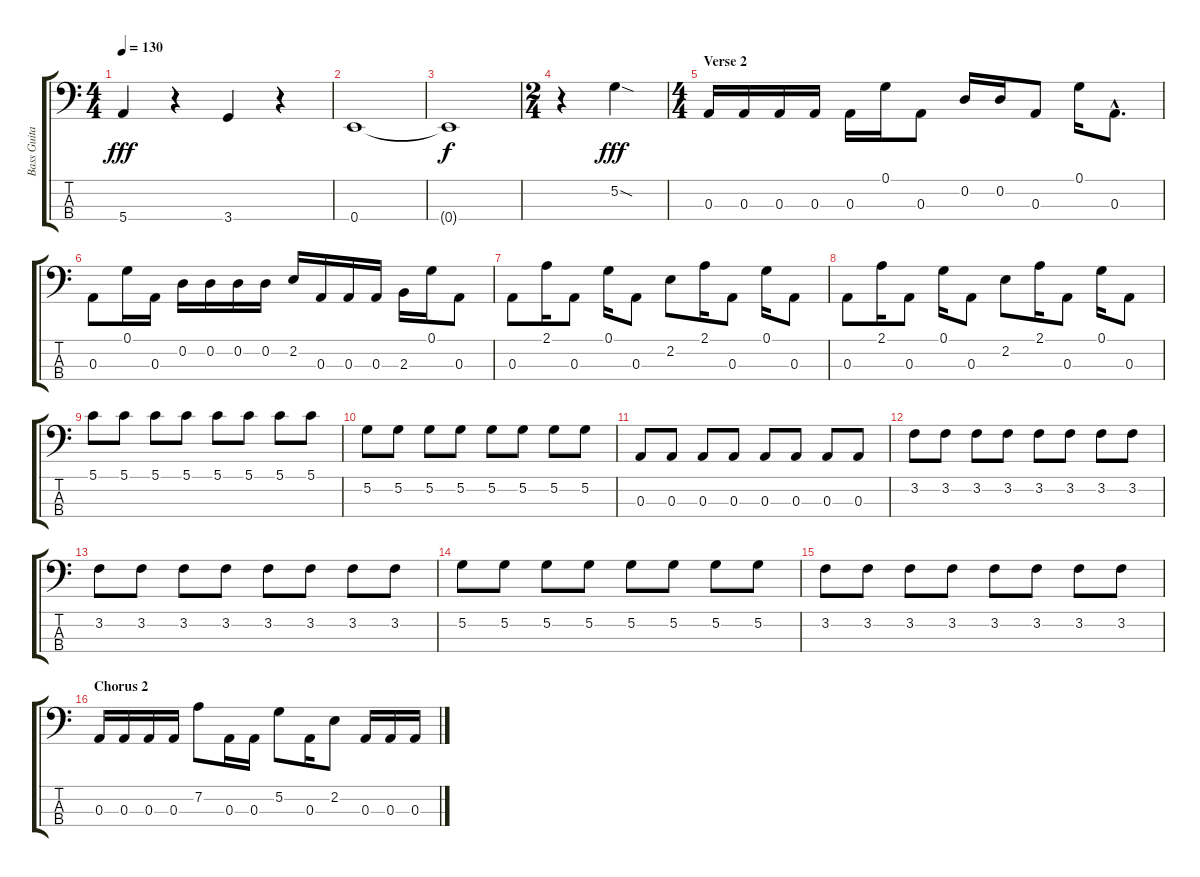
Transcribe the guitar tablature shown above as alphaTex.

\track ("Bass Guitar" "Bass Guita") {instrument slapbass1}
\staff {score tabs}
\tuning (G2 D2 A1 E1) {hide}
\ts (4 4)
\tempo 130
\clef f4
\ks c
5.4.4{dy fff} r.4 3.4.4 r.4 |
0.4.1{volume 0} |
0.4{t}.1{dy f} |
\ts (2 4)
r.4{volume 16} 5.2{sod}.4{dy fff} |
\ts (4 4)
\section ("" "Verse 2")
0.3.16 0.3.16 0.3.16 0.3.16 0.3.16 0.1.16 0.3.8 0.2.16 0.2.16 0.3.8 0.1.16 0.3{hac}.8{d} |
0.3.8 0.1.16 0.3.16 0.2.16 0.2.16 0.2.16 0.2.16 2.2.16 0.3.16 0.3.16 0.3.16 2.3.16 0.1.16 0.3.8 |
0.3.8 2.1.16 0.3.8 0.1.16 0.3.8 2.2.8 2.1.16 0.3.8 0.1.16 0.3.8 |
0.3.8 2.1.16 0.3.8 0.1.16 0.3.8 2.2.8 2.1.16 0.3.8 0.1.16 0.3.8 |
5.1.8 5.1.8 5.1.8 5.1.8 5.1.8 5.1.8 5.1.8 5.1.8 |
5.2.8 5.2.8 5.2.8 5.2.8 5.2.8 5.2.8 5.2.8 5.2.8 |
0.3.8 0.3.8 0.3.8 0.3.8 0.3.8 0.3.8 0.3.8 0.3.8 |
3.2.8 3.2.8 3.2.8 3.2.8 3.2.8 3.2.8 3.2.8 3.2.8 |
3.2.8 3.2.8 3.2.8 3.2.8 3.2.8 3.2.8 3.2.8 3.2.8 |
5.2.8 5.2.8 5.2.8 5.2.8 5.2.8 5.2.8 5.2.8 5.2.8 |
3.2.8 3.2.8 3.2.8 3.2.8 3.2.8 3.2.8 3.2.8 3.2.8 |
\section ("" "Chorus 2")
0.3.16 0.3.16 0.3.16 0.3.16 7.2.8 0.3.16 0.3.16 5.2.8 0.3.16 2.2.8 0.3.16 0.3.16 0.3.16
